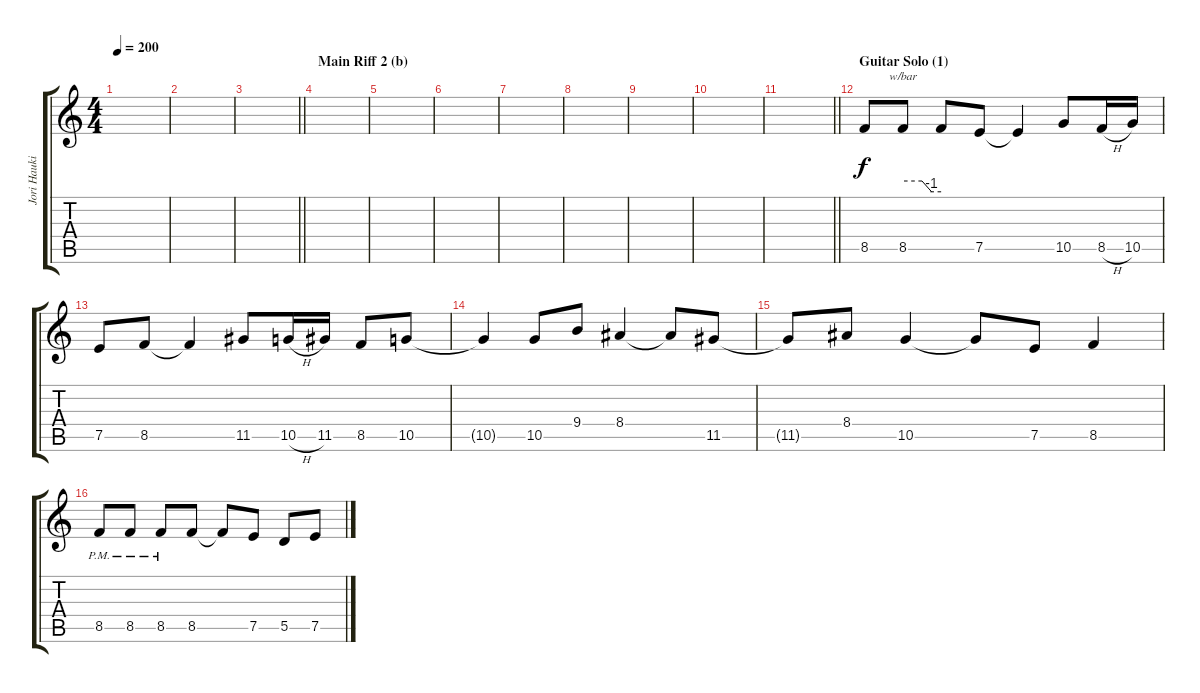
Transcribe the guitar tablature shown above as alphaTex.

\track ("Jori Haukio (lead guitar)" "Jori Hauki") {instrument distortionguitar}
\staff {score tabs}
\tuning (E4 B3 G3 D3 A2 E2) {hide}
\ts (4 4)
\tempo 200
\clef g2
\ks c
|
|
\barLineRight lightlight
|
\section ("" "Main Riff 2 (b)")
|
|
|
|
|
|
|
\barLineRight lightlight
|
\section ("" "Guitar Solo (1)")
\ks aminor
8.5.8 8.5.8{tbe (custom default 0 0 30 0 45 -4 60 -4)} 8.5{t}.8 7.5.8 7.5{t}.4 10.5.8 8.5{h}.16 10.5.16 |
7.5.8 8.5.8 8.5{t}.4 11.5.8 10.5{h}.16 11.5.16 8.5.8 10.5.8 |
10.5{t}.4 10.5.8 9.4.8 8.4.4 8.4{t}.8 11.5.8 |
11.5{t}.8 8.4.8 10.5.4 10.5{t}.8 7.5.8 8.5.4 |
8.5{pm}.8 8.5{pm}.8 8.5{pm}.8 8.5.8 8.5{t}.8 7.5.8 5.5.8 7.5.8
